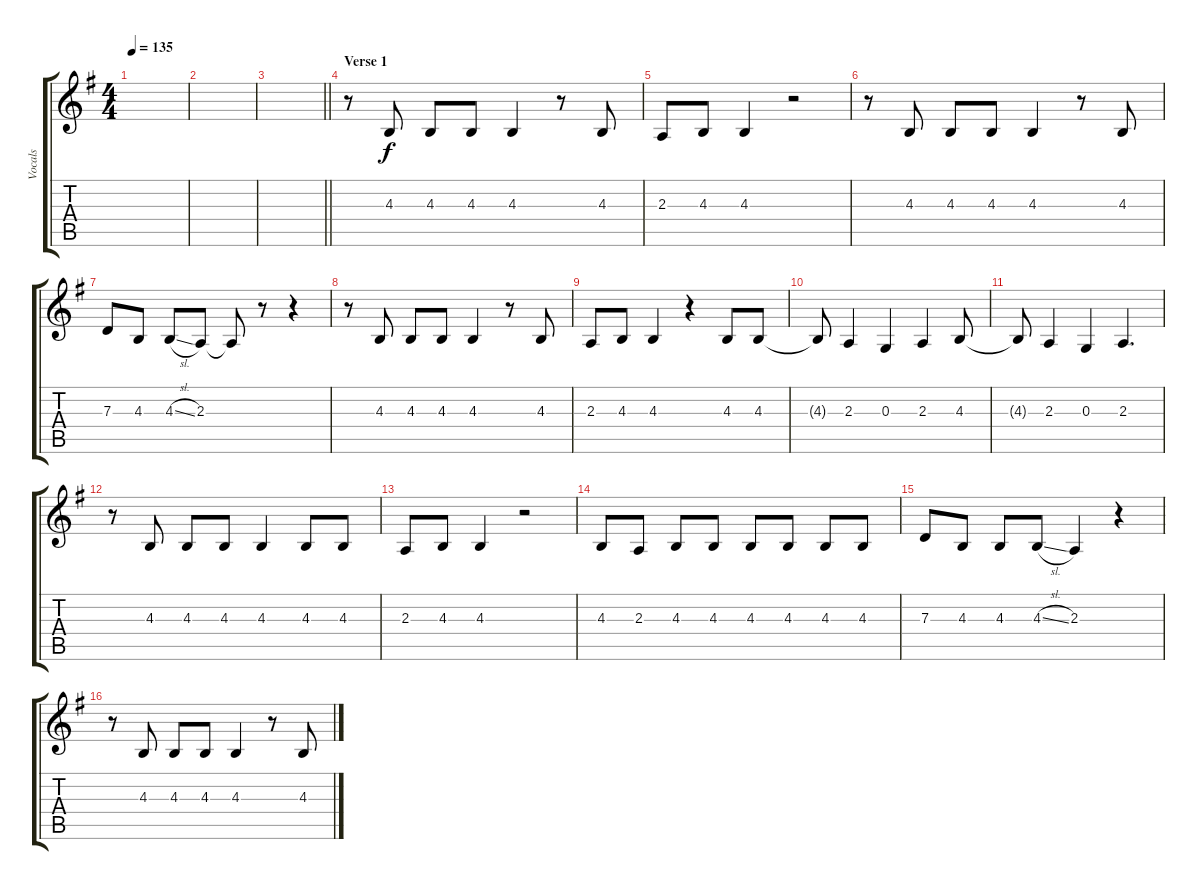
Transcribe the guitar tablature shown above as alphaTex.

\track ("Vocals" "Vocals") {instrument tenorsax}
\staff {score tabs}
\tuning (E4 B3 G3 D3 A2 E2) {hide}
\ts (4 4)
\tempo 135
\clef g2
\ks g
|
|
\barLineRight lightlight
|
\section ("" "Verse 1")
r.8 4.3.8 4.3.8 4.3.8 4.3.4 r.8 4.3.8 |
2.3.8 4.3.8 4.3.4 r.2 |
r.8 4.3.8 4.3.8 4.3.8 4.3.4 r.8 4.3.8 |
7.3.8 4.3.8 4.3{sl}.8 2.3.8 2.3{t}.8 r.8 r.4 |
r.8 4.3.8 4.3.8 4.3.8 4.3.4 r.8 4.3.8 |
2.3.8 4.3.8 4.3.4 r.4 4.3.8 4.3.8 |
4.3{t}.8 2.3.4 0.3.4 2.3.4 4.3.8 |
4.3{t}.8 2.3.4 0.3.4 2.3.4{d} |
r.8 4.3.8 4.3.8 4.3.8 4.3.4 4.3.8 4.3.8 |
2.3.8 4.3.8 4.3.4 r.2 |
4.3.8 2.3.8 4.3.8 4.3.8 4.3.8 4.3.8 4.3.8 4.3.8 |
7.3.8 4.3.8 4.3.8 4.3{sl}.8 2.3.4 r.4 |
r.8 4.3.8 4.3.8 4.3.8 4.3.4 r.8 4.3.8
